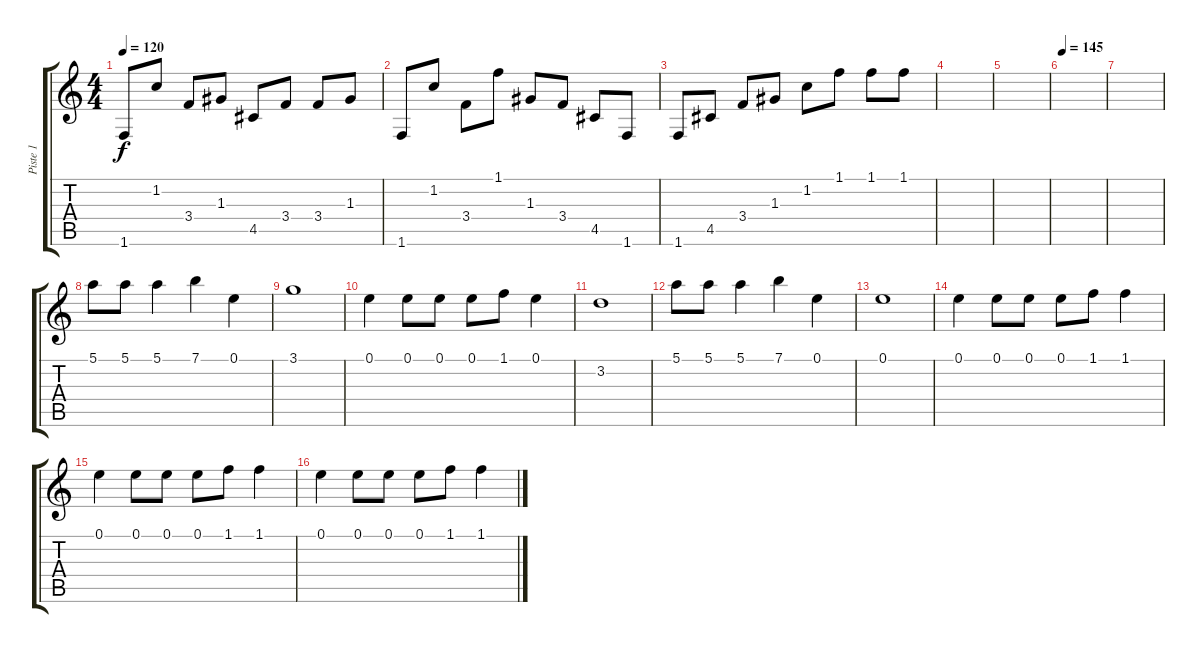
\track ("Piste 1" "Piste 1") {instrument distortionguitar}
\staff {score tabs}
\tuning (E4 B3 G3 D3 A2 E2) {hide}
\ts (4 4)
\tempo 120
\clef g2
\ks c
1.6.8{dy f instrument electricguitarmuted} 1.2.8 3.4.8 1.3.8 4.5.8 3.4.8 3.4.8 1.3.8 |
1.6.8 1.2.8 3.4.8 1.1.8 1.3.8 3.4.8 4.5.8 1.6.8 |
1.6.8 4.5.8 3.4.8 1.3.8 1.2.8 1.1.8 1.1.8 1.1.8 |
|
|
\tempo 145
|
|
5.1.8{instrument distortionguitar} 5.1.8 5.1.4 7.1.4 0.1.4 |
3.1.1 |
0.1.4 0.1.8 0.1.8 0.1.8 1.1.8 0.1.4 |
3.2.1 |
5.1.8 5.1.8 5.1.4 7.1.4 0.1.4 |
0.1.1 |
0.1.4 0.1.8 0.1.8 0.1.8 1.1.8 1.1.4 |
0.1.4 0.1.8 0.1.8 0.1.8 1.1.8 1.1.4 |
0.1.4 0.1.8 0.1.8 0.1.8 1.1.8 1.1.4
